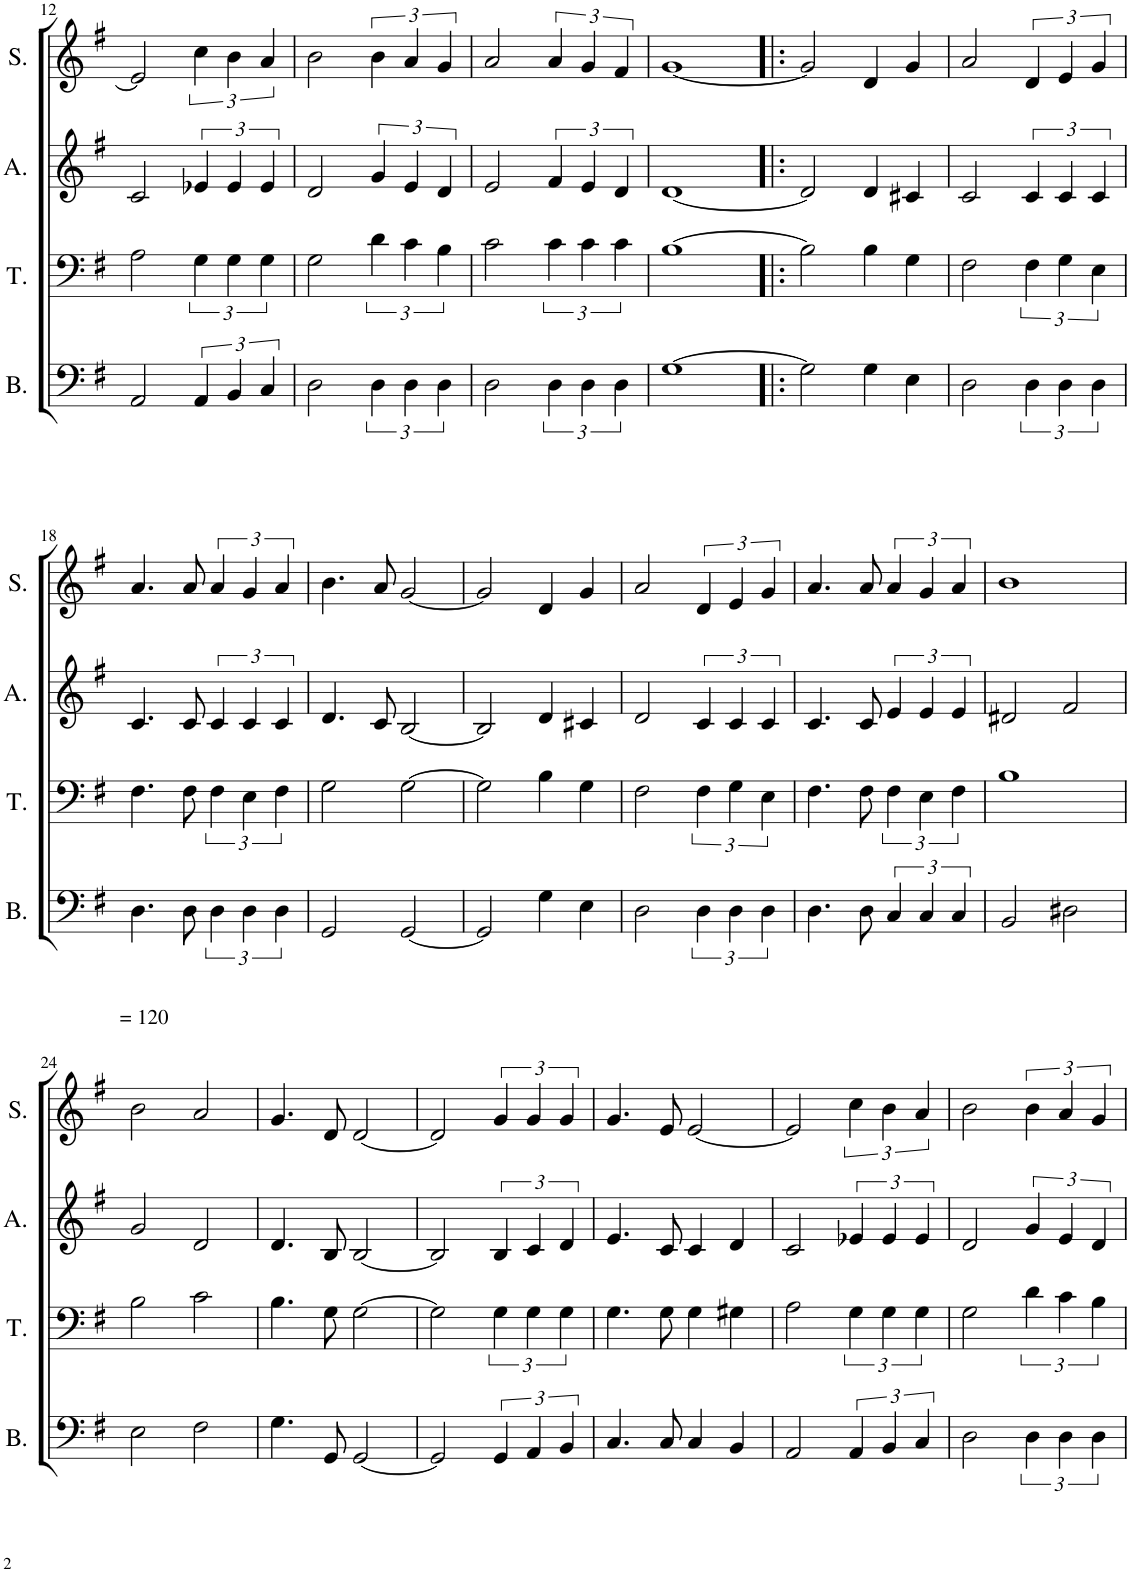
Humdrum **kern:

**kern	**kern	**kern	**kern
*part4	*part3	*part2	*part1
*staff4	*staff3	*staff2	*staff1
*I"Bass	*I"Tenor	*I"Alto	*I"Soprano
*I'B.	*I'T.	*I'A.	*I'S.
!!LO:PB:g=z
*clefF4	*clefF4	*clefG2	*clefG2
*k[f#]	*k[f#]	*k[f#]	*k[f#]
*M4/4	*M4/4	*M4/4	*M4/4
=12	=12	=12	=12
2AA/	2A\	2c/	2e/]
6AA/	6G\	6e-X/	6cc\
6BB/	6G\	6e-/	6b\
6C/	6G\	6e-/	6a/
=13	=13	=13	=13
2D\	2G\	2d/	2b\
6D\	6d\	6g/	6b\
6D\	6c\	6e/	6a/
6D\	6B\	6d/	6g/
=14	=14	=14	=14
2D\	2c\	2e/	2a/
6D\	6c\	6f#/	6a/
6D\	6c\	6e/	6g/
6D\	6c\	6d/	6f#/
=15	=15	=15	=15
[1G	[1B	[1d	[1g
=16!|:	=16!|:	=16!|:	=16!|:
2G\]	2B\]	2d/]	2g/]
4G\	4B\	4d/	4d/
4E\	4G\	4c#X/	4g/
=17	=17	=17	=17
2D\	2F#\	2c/	2a/
6D\	6F#\	6c/	6d/
6D\	6G\	6c/	6e/
6D\	6E\	6c/	6g/
!!LO:LB:g=z
=18	=18	=18	=18
4.D\	4.F#\	4.c/	4.a/
8D\	8F#\	8c/	8a/
6D\	6F#\	6c/	6a/
6D\	6E\	6c/	6g/
6D\	6F#\	6c/	6a/
=19	=19	=19	=19
2GG/	2G\	4.d/	4.b\
.	.	8c/	8a/
[2GG/	[2G\	[2B/	[2g/
=20	=20	=20	=20
2GG/]	2G\]	2B/]	2g/]
4G\	4B\	4d/	4d/
4E\	4G\	4c#X/	4g/
=21	=21	=21	=21
2D\	2F#\	2d/	2a/
6D\	6F#\	6c/	6d/
6D\	6G\	6c/	6e/
6D\	6E\	6c/	6g/
=22	=22	=22	=22
4.D\	4.F#\	4.c/	4.a/
8D\	8F#\	8c/	8a/
6C/	6F#\	6e/	6a/
6C/	6E\	6e/	6g/
6C/	6F#\	6e/	6a/
=23	=23	=23	=23
2BB/	1B	2d#X/	1b
2D#X\	.	2f#/	.
!!LO:LB:g=z
=24	=24	=24	=24
2E\	2B\	2g/	2b\
2F#\	2c\	2d/	2a/
=25	=25	=25	=25
!	!	!	!LO:TX:a:t== 120
4.G\	4.B\	4.d/	4.g/
8GG/	8G\	8B/	8d/
[2GG/	[2G\	[2B/	[2d/
=26	=26	=26	=26
2GG/]	2G\]	2B/]	2d/]
6GG/	6G\	6B/	6g/
6AA/	6G\	6c/	6g/
6BB/	6G\	6d/	6g/
=27	=27	=27	=27
4.C/	4.G\	4.e/	4.g/
8C/	8G\	8c/	8e/
4C/	4G\	4c/	[2e/
4BB/	4G#X\	4d/	.
=28	=28	=28	=28
2AA/	2A\	2c/	2e/]
6AA/	6G\	6e-X/	6cc\
6BB/	6G\	6e-/	6b\
6C/	6G\	6e-/	6a/
=29	=29	=29	=29
2D\	2G\	2d/	2b\
6D\	6d\	6g/	6b\
6D\	6c\	6e/	6a/
6D\	6B\	6d/	6g/
=	=	=	=
*-	*-	*-	*-
